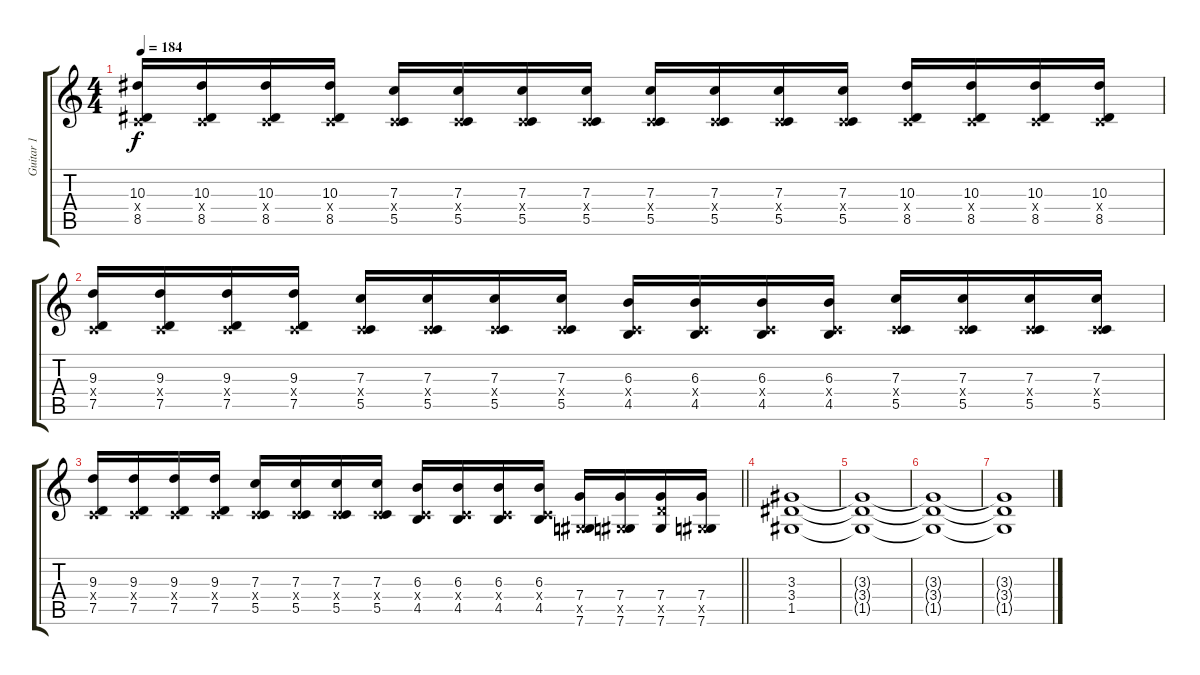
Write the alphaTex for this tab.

\track ("Guitar 1" "Guitar 1") {instrument distortionguitar}
\staff {score tabs}
\tuning (D4 A3 F3 C3 G2 C2) {hide}
\ts (4 4)
\tempo 184
\clef g2
\ks c
(10.3 0.4{x} 8.5).16{dy f} (10.3 0.4{x} 8.5).16 (10.3 0.4{x} 8.5).16 (10.3 0.4{x} 8.5).16 (7.3 0.4{x} 5.5).16 (7.3 0.4{x} 5.5).16 (7.3 0.4{x} 5.5).16 (7.3 0.4{x} 5.5).16 (7.3 0.4{x} 5.5).16 (7.3 0.4{x} 5.5).16 (7.3 0.4{x} 5.5).16 (7.3 0.4{x} 5.5).16 (10.3 0.4{x} 8.5).16 (10.3 0.4{x} 8.5).16 (10.3 0.4{x} 8.5).16 (10.3 0.4{x} 8.5).16 |
(9.3 0.4{x} 7.5).16 (9.3 0.4{x} 7.5).16 (9.3 0.4{x} 7.5).16 (9.3 0.4{x} 7.5).16 (7.3 0.4{x} 5.5).16 (7.3 0.4{x} 5.5).16 (7.3 0.4{x} 5.5).16 (7.3 0.4{x} 5.5).16 (6.3 0.4{x} 4.5).16 (6.3 0.4{x} 4.5).16 (6.3 0.4{x} 4.5).16 (6.3 0.4{x} 4.5).16 (7.3 0.4{x} 5.5).16 (7.3 0.4{x} 5.5).16 (7.3 0.4{x} 5.5).16 (7.3 0.4{x} 5.5).16 |
\barLineRight lightlight
(9.3 0.4{x} 7.5).16 (9.3 0.4{x} 7.5).16 (9.3 0.4{x} 7.5).16 (9.3 0.4{x} 7.5).16 (7.3 0.4{x} 5.5).16 (7.3 0.4{x} 5.5).16 (7.3 0.4{x} 5.5).16 (7.3 0.4{x} 5.5).16 (6.3 0.4{x} 4.5).16 (6.3 0.4{x} 4.5).16 (6.3 0.4{x} 4.5).16 (6.3 0.4{x} 4.5).16 (7.4 1.5{x} 7.6).16 (7.4 1.5{x} 7.6).16 (7.4 7.5{x} 7.6).16 (7.4 1.5{x} 7.6).16 |
(3.3 3.4 1.5).1 |
(3.3{t} 3.4{t} 1.5{t}).1 |
(3.3{t} 3.4{t} 1.5{t}).1 |
(3.3{t} 3.4{t} 1.5{t}).1
